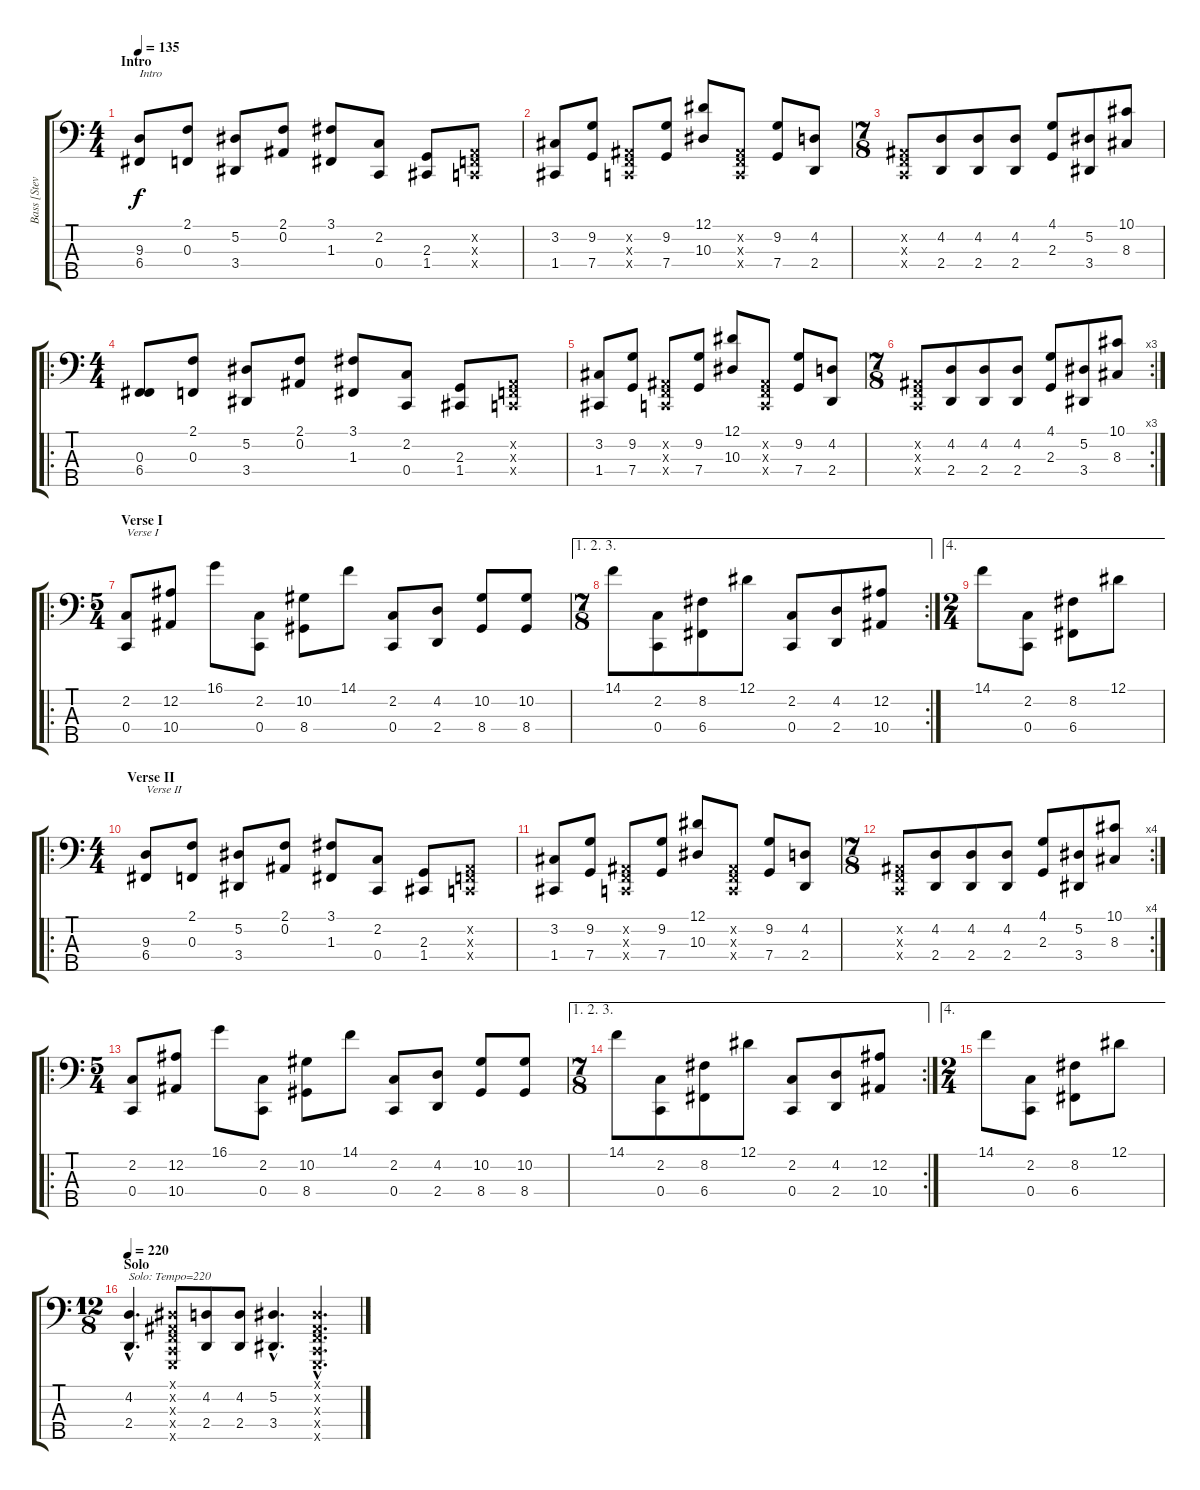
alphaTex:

\track ("Bass [Steve Cloutier]" "Bass [Stev") {instrument electricbassfinger}
\staff {score tabs}
\tuning (Eb2 Bb1 F1 C1 G0) {hide}
\ts (4 4)
\section ("" "Intro")
\tempo 135
\clef f4
\ks c
(9.3 6.4).8{txt "Intro" dy f instrument electricbassfinger} (2.1 0.3).8 (5.2 3.4).8 (2.1 0.2).8 (3.1 1.3).8 (2.2 0.4).8 (2.3 1.4).8 (0.2{x} 0.3{x} 0.4{x}).8 |
(3.2 1.4).8 (9.2 7.4).8 (0.2{x} 0.3{x} 0.4{x}).8 (9.2 7.4).8 (12.1 10.3).8 (0.2{x} 0.3{x} 0.4{x}).8 (9.2 7.4).8 (4.2 2.4).8 |
\ts (7 8)
(0.2{x} 0.3{x} 0.4{x}).8 (4.2 2.4).8 (4.2 2.4).8 (4.2 2.4).8 (4.1 2.3).8 (5.2 3.4).8 (10.1 8.3).8 |
\ro
\ts (4 4)
(0.3 6.4).8 (2.1 0.3).8 (5.2 3.4).8 (2.1 0.2).8 (3.1 1.3).8 (2.2 0.4).8 (2.3 1.4).8 (0.2{x} 0.3{x} 0.4{x}).8 |
(3.2 1.4).8 (9.2 7.4).8 (0.2{x} 0.3{x} 0.4{x}).8 (9.2 7.4).8 (12.1 10.3).8 (0.2{x} 0.3{x} 0.4{x}).8 (9.2 7.4).8 (4.2 2.4).8 |
\rc 3
\ts (7 8)
(0.2{x} 0.3{x} 0.4{x}).8 (4.2 2.4).8 (4.2 2.4).8 (4.2 2.4).8 (4.1 2.3).8 (5.2 3.4).8 (10.1 8.3).8 |
\ro
\ts (5 4)
\section ("" "Verse I")
(2.2 0.4).8{txt "Verse I"} (12.2 10.4).8 16.1.8 (2.2 0.4).8 (10.2 8.4).8 14.1.8 (2.2 0.4).8 (4.2 2.4).8 (10.2 8.4).8 (10.2 8.4).8 |
\ae (1 2 3)
\rc 2
\ts (7 8)
14.1.8 (2.2 0.4).8 (8.2 6.4).8 12.1.8 (2.2 0.4).8 (4.2 2.4).8 (12.2 10.4).8 |
\ae 4
\ts (2 4)
14.1.8 (2.2 0.4).8 (8.2 6.4).8 12.1.8 |
\ro
\ts (4 4)
\section ("" "Verse II")
(9.3 6.4).8{txt "Verse II"} (2.1 0.3).8 (5.2 3.4).8 (2.1 0.2).8 (3.1 1.3).8 (2.2 0.4).8 (2.3 1.4).8 (0.2{x} 0.3{x} 0.4{x}).8 |
(3.2 1.4).8 (9.2 7.4).8 (0.2{x} 0.3{x} 0.4{x}).8 (9.2 7.4).8 (12.1 10.3).8 (0.2{x} 0.3{x} 0.4{x}).8 (9.2 7.4).8 (4.2 2.4).8 |
\rc 4
\ts (7 8)
(0.2{x} 0.3{x} 0.4{x}).8 (4.2 2.4).8 (4.2 2.4).8 (4.2 2.4).8 (4.1 2.3).8 (5.2 3.4).8 (10.1 8.3).8 |
\ro
\ts (5 4)
(2.2 0.4).8 (12.2 10.4).8 16.1.8 (2.2 0.4).8 (10.2 8.4).8 14.1.8 (2.2 0.4).8 (4.2 2.4).8 (10.2 8.4).8 (10.2 8.4).8 |
\ae (1 2 3)
\rc 2
\ts (7 8)
14.1.8 (2.2 0.4).8 (8.2 6.4).8 12.1.8 (2.2 0.4).8 (4.2 2.4).8 (12.2 10.4).8 |
\ae 4
\ts (2 4)
14.1.8 (2.2 0.4).8 (8.2 6.4).8 12.1.8 |
\ts (12 8)
\section ("" "Solo")
\tempo 220
(4.2{hac} 2.4{hac}).4{d txt "Solo: Tempo=220"} (0.1{x} 0.2{x} 0.3{x} 0.4{x} 0.5{x}).8 (4.2 2.4).8 (4.2 2.4).8 (5.2{hac} 3.4{hac}).4{d} (0.1{hac x} 0.2{hac x} 0.3{hac x} 0.4{hac x} 0.5{hac x}).4{d}
